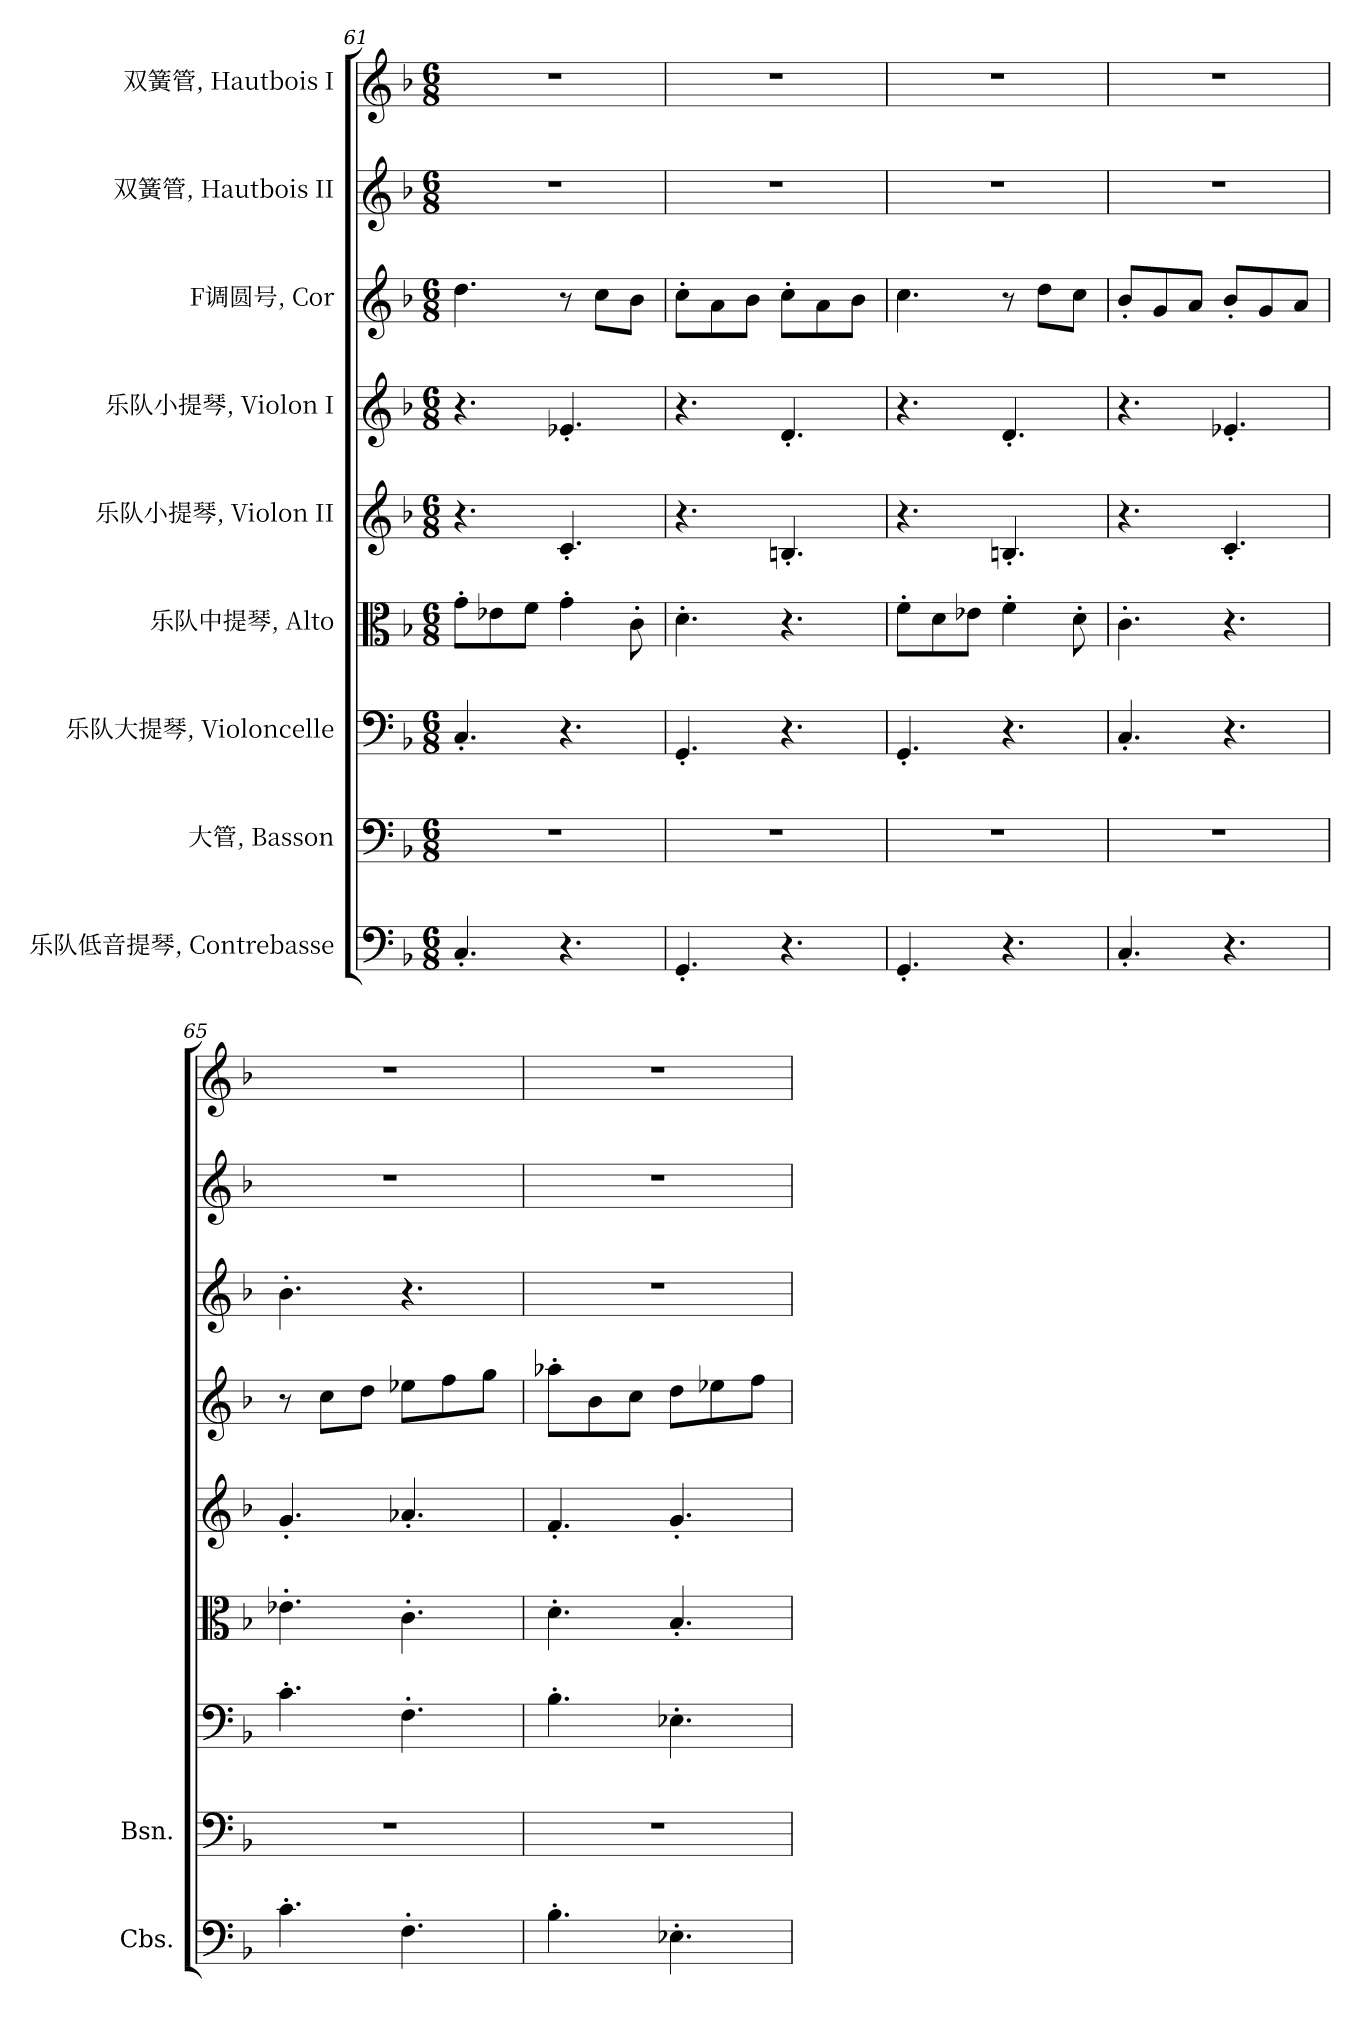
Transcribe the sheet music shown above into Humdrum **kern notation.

**kern	**kern	**kern	**kern	**kern	**kern	**kern	**kern	**kern
*part9	*part8	*part7	*part6	*part5	*part4	*part3	*part2	*part1
*staff9	*staff8	*staff7	*staff6	*staff5	*staff4	*staff3	*staff2	*staff1
*I"乐队低音提琴, Contrebasse	*I"大管, Basson	*I"乐队大提琴, Violoncelle	*I"乐队中提琴, Alto	*I"乐队小提琴, Violon II	*I"乐队小提琴, Violon I	*I"F调圆号, Cor	*I"双簧管, Hautbois II	*I"双簧管, Hautbois I
*I'Cbs.	*I'Bsn.	*	*	*	*	*	*	*
*clefF4	*clefF4	*clefF4	*clefC3	*clefG2	*clefG2	*clefG2	*clefG2	*clefG2
*ITrd7c12	*	*	*	*	*	*ITrd4c7	*	*
*k[b-]	*k[b-]	*k[b-]	*k[b-]	*k[b-]	*k[b-]	*k[b-e-]	*k[b-]	*k[b-]
*M6/8	*M6/8	*M6/8	*M6/8	*M6/8	*M6/8	*M6/8	*M6/8	*M6/8
=61	=61	=61	=61	=61	=61	=61	=61	=61
4.CC'/	2.r	4.C'/	8g'\L	4.r	4.r	4.g\	2.r	2.r
.	.	.	8e-X\	.	.	.	.	.
.	.	.	8f\J	.	.	.	.	.
4.r	.	4.r	4g'\	4.c'/	4.e-X'/	8r	.	.
.	.	.	.	.	.	8f\L	.	.
.	.	.	8c'\	.	.	8e-\J	.	.
=62	=62	=62	=62	=62	=62	=62	=62	=62
4.GGG'/	2.r	4.GG'/	4.d'\	4.r	4.r	8f'\L	2.r	2.r
.	.	.	.	.	.	8d\	.	.
.	.	.	.	.	.	8e-\J	.	.
4.r	.	4.r	4.r	4.Bn'/	4.d'/	8f'\L	.	.
.	.	.	.	.	.	8d\	.	.
.	.	.	.	.	.	8e-\J	.	.
=63	=63	=63	=63	=63	=63	=63	=63	=63
4.GGG'/	2.r	4.GG'/	8f'\L	4.r	4.r	4.f\	2.r	2.r
.	.	.	8d\	.	.	.	.	.
.	.	.	8e-X\J	.	.	.	.	.
4.r	.	4.r	4f'\	4.Bn'/	4.d'/	8r	.	.
.	.	.	.	.	.	8g\L	.	.
.	.	.	8d'\	.	.	8f\J	.	.
=64	=64	=64	=64	=64	=64	=64	=64	=64
4.CC'/	2.r	4.C'/	4.c'\	4.r	4.r	8e-'/L	2.r	2.r
.	.	.	.	.	.	8c/	.	.
.	.	.	.	.	.	8d/J	.	.
4.r	.	4.r	4.r	4.c'/	4.e-X'/	8e-'/L	.	.
.	.	.	.	.	.	8c/	.	.
.	.	.	.	.	.	8d/J	.	.
=65	=65	=65	=65	=65	=65	=65	=65	=65
4.C'\	2.r	4.c'\	4.e-X'\	4.g'/	8r	4.e-'\	2.r	2.r
.	.	.	.	.	8cc\L	.	.	.
.	.	.	.	.	8dd\J	.	.	.
4.FF'\	.	4.F'\	4.c'\	4.a-X'/	8ee-X\L	4.r	.	.
.	.	.	.	.	8ff\	.	.	.
.	.	.	.	.	8gg\J	.	.	.
!!LO:PB:g=z
=66	=66	=66	=66	=66	=66	=66	=66	=66
4.BB-'\	2.r	4.B-'\	4.d'\	4.f'/	8aa-X'\L	2.r	2.r	2.r
.	.	.	.	.	8b-\	.	.	.
.	.	.	.	.	8cc\J	.	.	.
4.EE-X'\	.	4.E-X'\	4.B-'/	4.g'/	8dd\L	.	.	.
.	.	.	.	.	8ee-X\	.	.	.
.	.	.	.	.	8ff\J	.	.	.
=	=	=	=	=	=	=	=	=
*-	*-	*-	*-	*-	*-	*-	*-	*-
